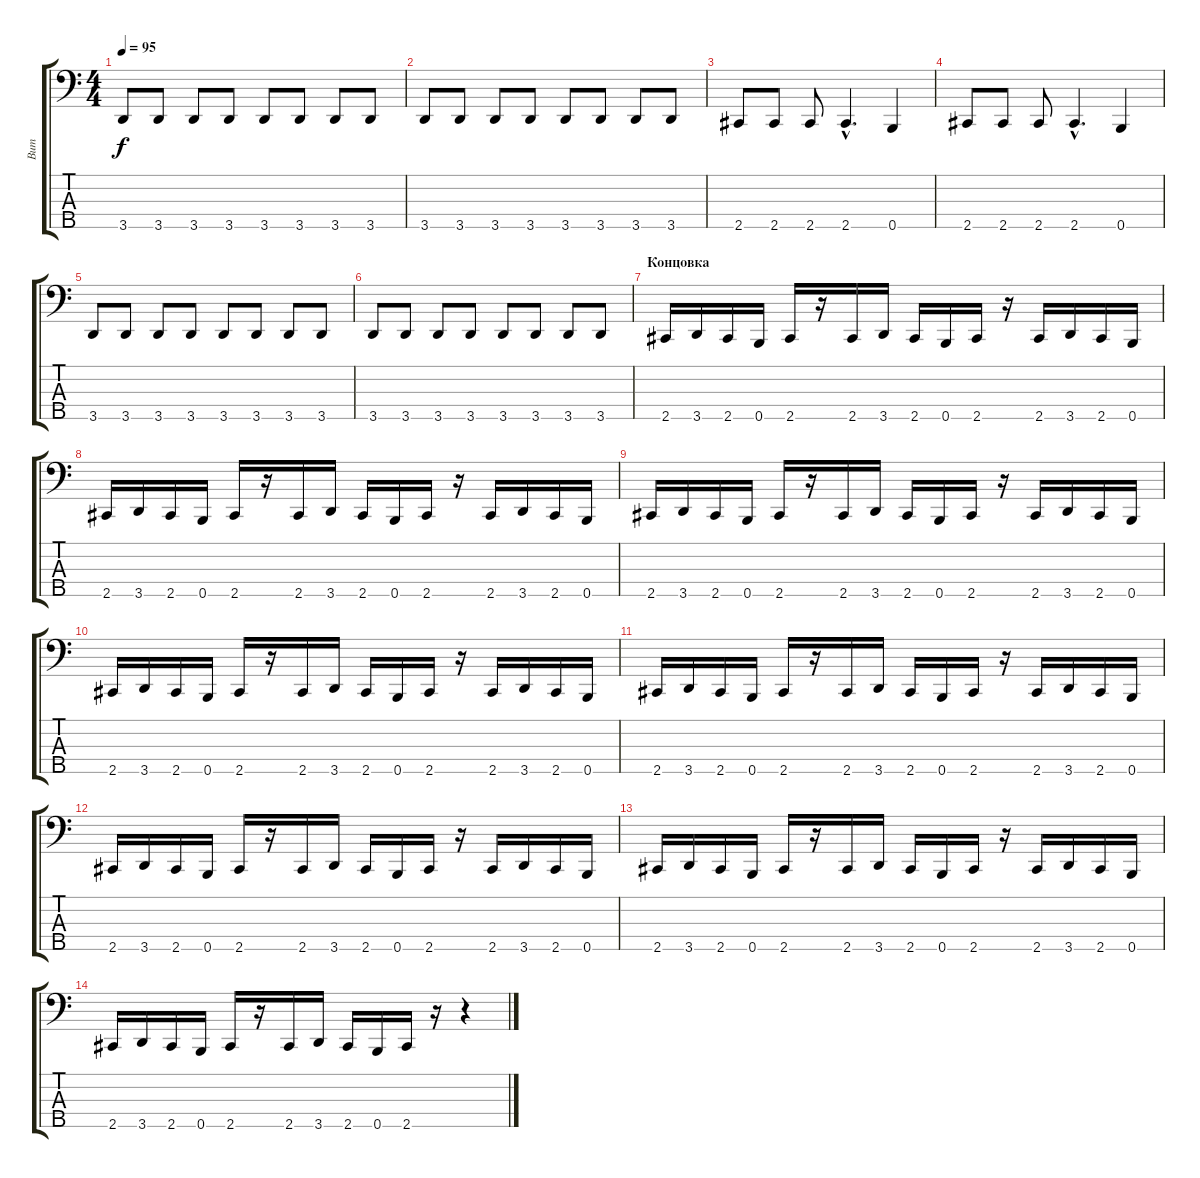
\track ("Вит" "Вит") {instrument electricbassfinger}
\staff {score tabs}
\tuning (Ab2 E2 B1 Gb1 B0) {hide}
\ts (4 4)
\tempo 95
\clef f4
\ks c
3.5.8{dy f} 3.5.8 3.5.8 3.5.8 3.5.8 3.5.8 3.5.8 3.5.8 |
3.5.8 3.5.8 3.5.8 3.5.8 3.5.8 3.5.8 3.5.8 3.5.8 |
2.5.8 2.5.8 2.5.8 2.5{hac}.4{d} 0.5.4 |
2.5.8 2.5.8 2.5.8 2.5{hac}.4{d} 0.5.4 |
3.5.8 3.5.8 3.5.8 3.5.8 3.5.8 3.5.8 3.5.8 3.5.8 |
3.5.8 3.5.8 3.5.8 3.5.8 3.5.8 3.5.8 3.5.8 3.5.8 |
\section ("" "Концовка")
2.5.16 3.5.16 2.5.16 0.5.16 2.5.16 r.16 2.5.16 3.5.16 2.5.16 0.5.16 2.5.16 r.16 2.5.16 3.5.16 2.5.16 0.5.16 |
2.5.16 3.5.16 2.5.16 0.5.16 2.5.16 r.16 2.5.16 3.5.16 2.5.16 0.5.16 2.5.16 r.16 2.5.16 3.5.16 2.5.16 0.5.16 |
2.5.16 3.5.16 2.5.16 0.5.16 2.5.16 r.16 2.5.16 3.5.16 2.5.16 0.5.16 2.5.16 r.16 2.5.16 3.5.16 2.5.16 0.5.16 |
2.5.16 3.5.16 2.5.16 0.5.16 2.5.16 r.16 2.5.16 3.5.16 2.5.16 0.5.16 2.5.16 r.16 2.5.16 3.5.16 2.5.16 0.5.16 |
2.5.16 3.5.16 2.5.16 0.5.16 2.5.16 r.16 2.5.16 3.5.16 2.5.16 0.5.16 2.5.16 r.16 2.5.16 3.5.16 2.5.16 0.5.16 |
2.5.16 3.5.16 2.5.16 0.5.16 2.5.16 r.16 2.5.16 3.5.16 2.5.16 0.5.16 2.5.16 r.16 2.5.16 3.5.16 2.5.16 0.5.16 |
2.5.16 3.5.16 2.5.16 0.5.16 2.5.16 r.16 2.5.16 3.5.16 2.5.16 0.5.16 2.5.16 r.16 2.5.16 3.5.16 2.5.16 0.5.16 |
2.5.16 3.5.16 2.5.16 0.5.16 2.5.16 r.16 2.5.16 3.5.16 2.5.16 0.5.16 2.5.16 r.16 r.4
